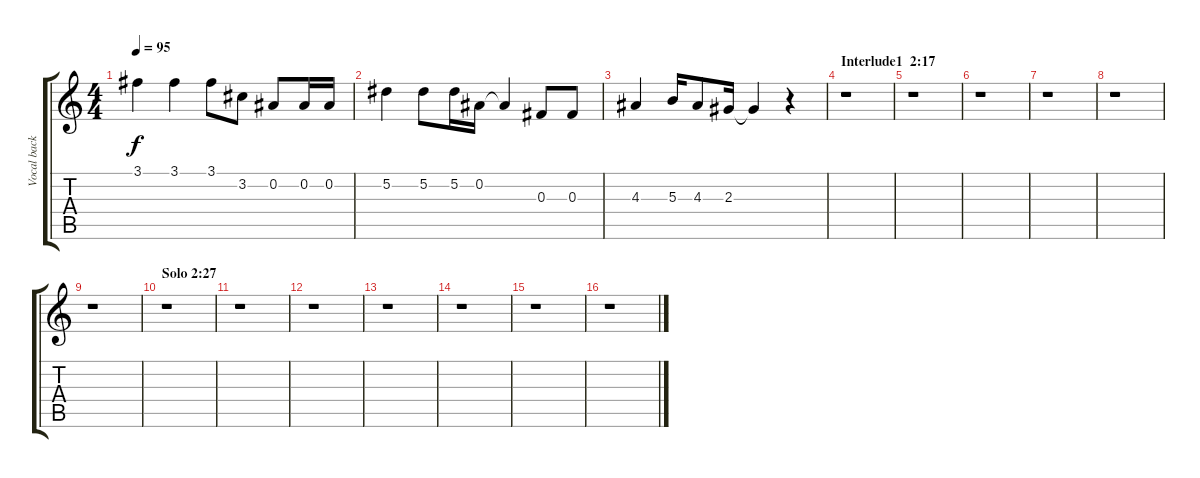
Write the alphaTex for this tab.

\track ("Vocal background" "Vocal back") {instrument baritonesax}
\staff {score tabs}
\tuning (Eb5 Bb4 Gb4 Db4 Ab3 Eb3) {hide}
\ts (4 4)
\tempo 95
\clef g2
\ks c
3.1.4{dy f} 3.1.4 3.1.8 3.2.8 0.2.8 0.2.16 0.2.16 |
5.2.4 5.2.8 5.2.16 0.2.16 0.2{t}.4 0.3.8 0.3.8 |
4.3.4 5.3.16 4.3.8 2.3.16 2.3{t}.4 r.4 |
\section ("" "Interlude1  2:17")
r.1 |
r.1 |
r.1 |
r.1 |
r.1 |
r.1 |
\section ("" "Solo 2:27")
r.1 |
r.1 |
r.1 |
r.1 |
r.1 |
r.1 |
r.1
